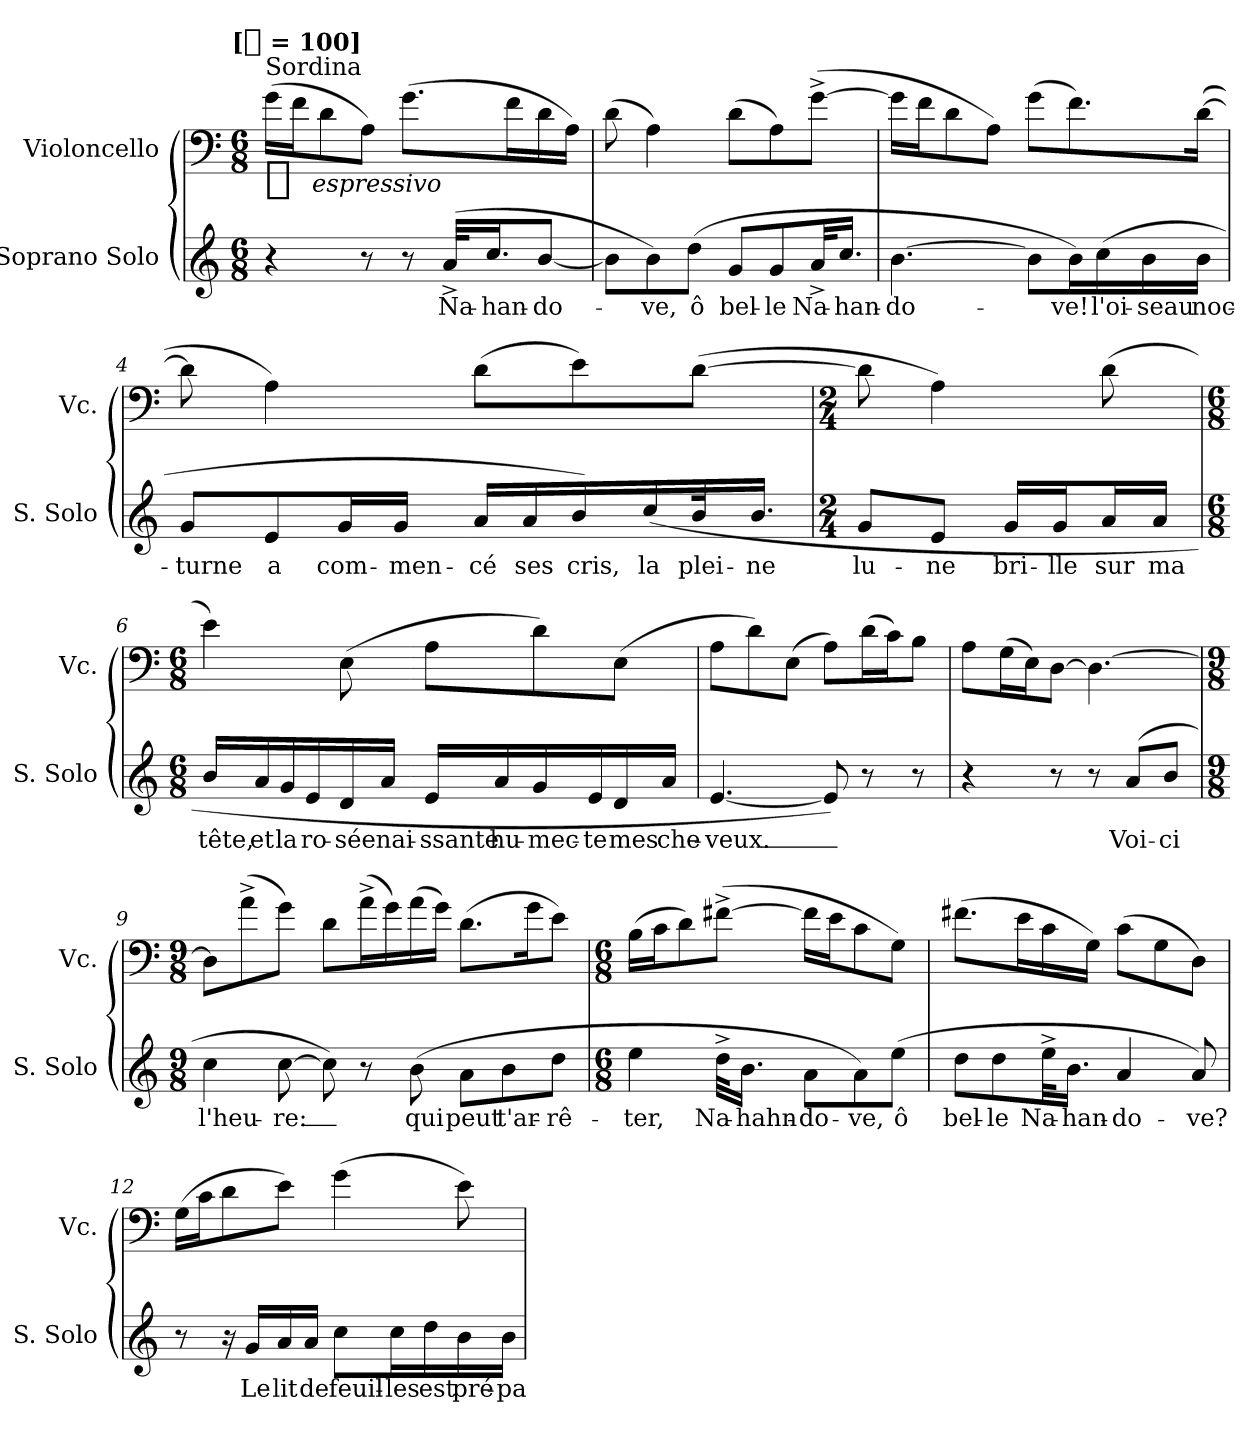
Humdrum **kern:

**kern	**text	**kern	**dynam
*part2	*part2	*part1	*part1
*staff2	*staff2	*staff1	*staff1
*I"Soprano Solo	*	*I"Violoncello	*
*I'S. Solo	*	*I'Vc.	*
*clefG2	*	*clefF4	*
*k[]	*	*k[]	*
*C:	*	*C:	*
!!LO:TX:omd:t=[[8th] = 100]
*M6/8	*	*M6/8	*
*MM50	*	*MM50	*
=1	=1	=1	=1
!	!	!LO:TX:a:t=Sordina	!
!	!	!	!LO:DY:t=%s espressivo
4r	.	(16gLL	p
.	.	16fJ	.
.	.	8d	.
8r	.	8AJ)	.
8r	.	(8.gL	.
(32a^/KLL	Na-	.	.
16.cc/J	-han-	.	.
.	.	16fL	.
[8b/J	-do-	16d	.
.	.	16AJJ)	.
=2	=2	=2	=2
8b\L]	.	(8d	.
8b\)	-ve,	4A)	.
(8dd\J	ô	.	.
8g/L	bel-	(8dL	.
8g/	-le	8A)	.
32a^/KL	Na-	([8g^J	.
16.cc/JJ	-han-	.	.
=3	=3	=3	=3
[4.b	-do-	16gLL]	.
.	.	16fJ	.
.	.	8d	.
.	.	8AJ)	.
8b\L]	.	(8gL	.
16b\L)	-ve!	8.f)	.
(16cc\	l'oi-	.	.
16b\	-seau	.	.
16b\JJ	noc-	([16dJk	.
=4	=4	=4	=4
8g/L	-turne	8d]	.
8e/	a	4A)	.
16g/L	com-	.	.
16g/JJ	-men-	.	.
16a/LL	-cé	(8dL	.
16a/	ses	.	.
16b/)	cris,	8e)	.
(16cc/	la	.	.
32b/K	plei-	([8dJ	.
16.b/JJ	-ne	.	.
=5	=5	=5	=5
*M2/4	*	*M2/4	*
8g/L	lu-	8d]	.
8e/J	-ne	4A)	.
16g/LL	bri-	.	.
16g/J	-lle	.	.
16a/L	sur	(8d	.
16a/JJ	ma	.	.
=6	=6	=6	=6
*M6/8	*	*M6/8	*
16b/LL	tête,	4e)	.
16a/	et	.	.
16g/	la	.	.
16e/	ro-	.	.
16d/	-sée	(8E	.
16a/JJ	nai-	.	.
16e/LL	-ssante	8AL	.
16a/	hu-	.	.
16g/	-mec-	8d)	.
16e/	-te	.	.
16d/	mes	(8EJ	.
16a/JJ	che-	.	.
=7	=7	=7	=7
[4.e	-veux._	8AL	.
.	.	8d)	.
.	.	(8EJ	.
8e])	.	8AL)	.
8r	.	(16dL	.
.	.	16cJ)	.
8r	.	8BJ	.
=8	=8	=8	=8
4r	.	8AL	.
.	.	(16GL	.
.	.	16EJ)	.
8r	.	[8DJ	.
8r	.	4.D_	.
(8a/L	Voi-	.	.
8b/J	-ci	.	.
=9	=9	=9	=9
*M9/8	*	*M9/8	*
4cc	l'heu-	8DL]	.
.	.	(8a^	.
[8cc	-re:_	8gJ)	.
8cc])	.	8dL	.
8r	.	(16a^L	.
.	.	16g)	.
(8b	qui	(16a	.
.	.	16gJJ)	.
8a\L	peut	(8.dL	.
8b\	t'ar-	.	.
.	.	16gK	.
8dd\J	-rê-	8eJ)	.
=10	=10	=10	=10
*M6/8	*	*M6/8	*
4ee	-ter,	(16BLL	.
.	.	16cJ	.
.	.	8d)	.
32dd^\KLL	Na-	([8f#X^J	.
16.b\JJ	-hahn-	.	.
8a\L	-do-	16f#LL]	.
.	.	16eJ	.
8a\)	-ve,	8c	.
(8ee\J	ô	8GJ)	.
=11	=11	=11	=11
8dd\L	bel-	(8.f#XL	.
8dd\	-le	.	.
.	.	16eL	.
32ee^\KL	Na-	16c	.
16.b\JJ	-han-	.	.
.	.	16GJJ)	.
4a	-do-	(8cL	.
.	.	8G	.
8a)	-ve?	8DJ)	.
=12	=12	=12	=12
8r	.	(16GLL	.
.	.	16cJ	.
16r	.	8d	.
16gi/LL	Le	.	.
16a/	lit	8eJ)	.
16a/JJ	de	.	.
8cc\L	feuil-	(4g	.
16cc\L	-les	.	.
16dd\	est	.	.
16b\	pré-	8e)	.
16b\JJ	-pa-	.	.
=	=	=	=
*-	*-	*-	*-
